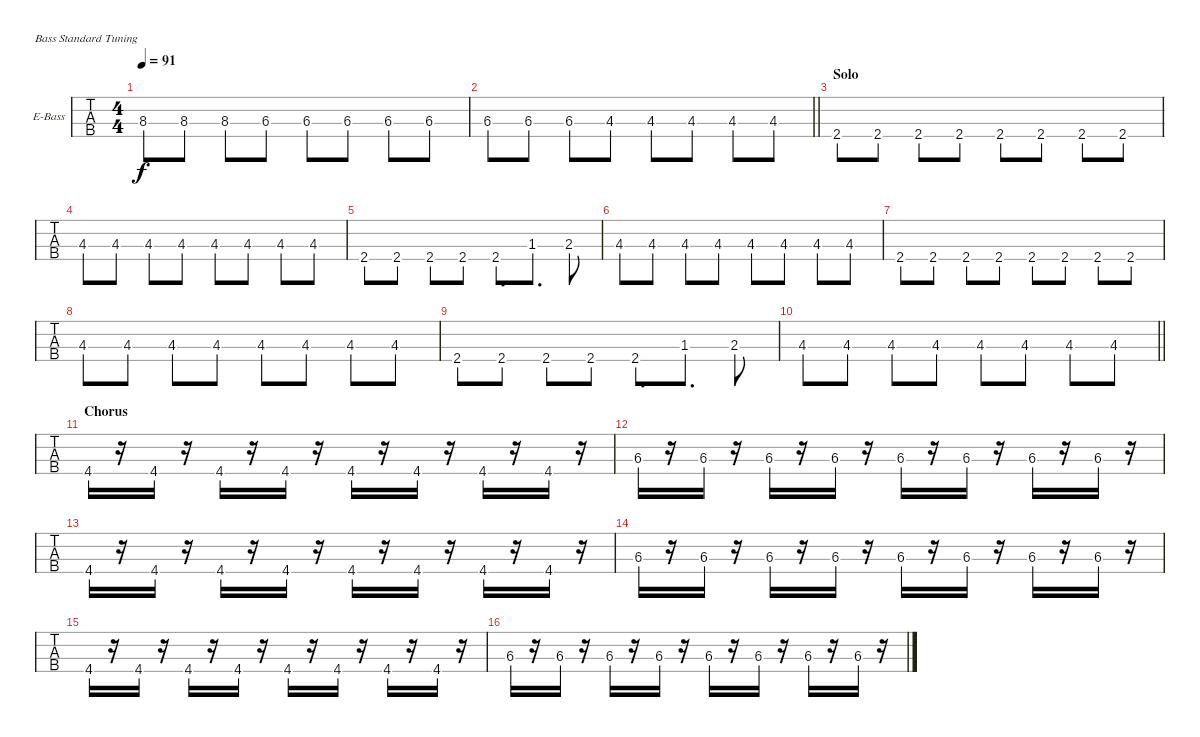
\bracketExtendMode groupsimilarinstruments
\firstSystemTrackNameOrientation horizontal
\otherSystemsTrackNameOrientation horizontal
\track ("Nikolai" "E-Bass") {instrument electricbasspick}
\staff {tabs}
\tuning (G2 D2 A1 E1)
\ts (4 4)
\tempo 91
\clef f4
\ks c
8.3.8{dy f} 8.3.8 8.3.8 6.3.8 6.3.8 6.3.8 6.3.8 6.3.8 |
\barLineRight lightlight
6.3.8 6.3.8 6.3.8 4.3.8 4.3.8 4.3.8 4.3.8 4.3.8 |
\section ("" "Solo")
2.4.8 2.4.8 2.4.8 2.4.8 2.4.8 2.4.8 2.4.8 2.4.8 |
4.3.8 4.3.8 4.3.8 4.3.8 4.3.8 4.3.8 4.3.8 4.3.8 |
2.4.8 2.4.8 2.4.8 2.4.8 2.4.8{d} 1.3.8{d} 2.3.8 |
4.3.8 4.3.8 4.3.8 4.3.8 4.3.8 4.3.8 4.3.8 4.3.8 |
2.4.8 2.4.8 2.4.8 2.4.8 2.4.8 2.4.8 2.4.8 2.4.8 |
4.3.8 4.3.8 4.3.8 4.3.8 4.3.8 4.3.8 4.3.8 4.3.8 |
2.4.8 2.4.8 2.4.8 2.4.8 2.4.8{d} 1.3.8{d} 2.3.8 |
\barLineRight lightlight
4.3.8 4.3.8 4.3.8 4.3.8 4.3.8 4.3.8 4.3.8 4.3.8 |
\section ("" "Chorus")
4.4.16 r.16 4.4.16 r.16 4.4.16 r.16 4.4.16 r.16 4.4.16 r.16 4.4.16 r.16 4.4.16 r.16 4.4.16 r.16 |
6.3.16 r.16 6.3.16 r.16 6.3.16 r.16 6.3.16 r.16 6.3.16 r.16 6.3.16 r.16 6.3.16 r.16 6.3.16 r.16 |
4.4.16 r.16 4.4.16 r.16 4.4.16 r.16 4.4.16 r.16 4.4.16 r.16 4.4.16 r.16 4.4.16 r.16 4.4.16 r.16 |
6.3.16 r.16 6.3.16 r.16 6.3.16 r.16 6.3.16 r.16 6.3.16 r.16 6.3.16 r.16 6.3.16 r.16 6.3.16 r.16 |
4.4.16 r.16 4.4.16 r.16 4.4.16 r.16 4.4.16 r.16 4.4.16 r.16 4.4.16 r.16 4.4.16 r.16 4.4.16 r.16 |
6.3.16 r.16 6.3.16 r.16 6.3.16 r.16 6.3.16 r.16 6.3.16 r.16 6.3.16 r.16 6.3.16 r.16 6.3.16 r.16
